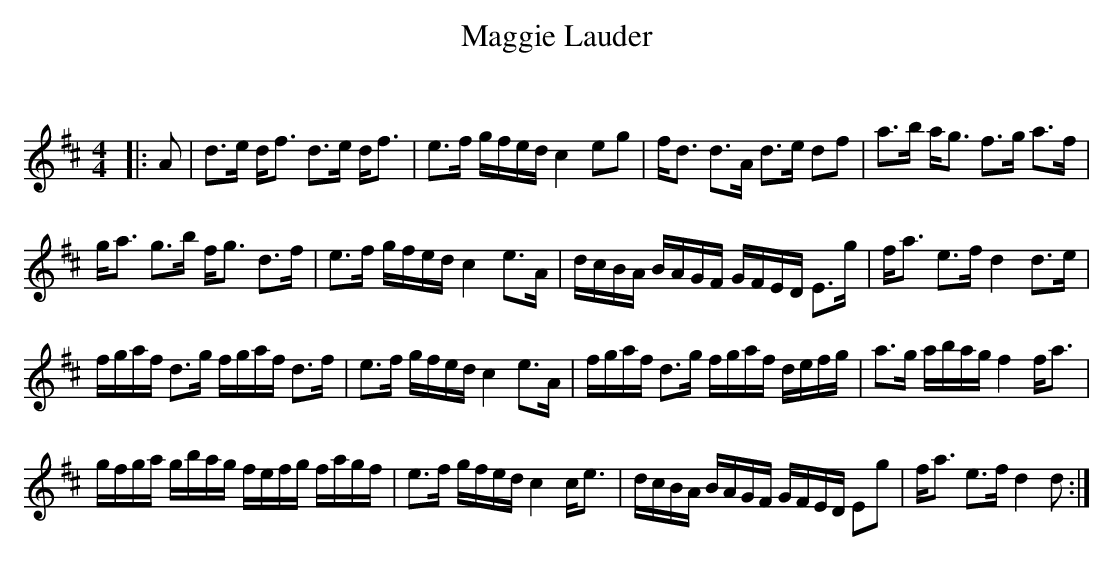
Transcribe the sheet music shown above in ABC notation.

X:1
T: Maggie Lauder
C:
Q: 128
K:D
M:4/4
L:1/16
|:A2|d3e df3 d3e df3|e3f gfed c4 e2g2|fd3 d3A d3e d2f2|a3b ag3 f3g a3f|
ga3 g3b fg3 d3f|e3f gfed c4 e3A|dcBA BAGF GFED E3g|fa3 e3f d4 d3e|
fgaf d3g fgaf d3f|e3f gfed c4 e3A|fgaf d3g fgaf defg|a3g abag f4 fa3|
gfga gbag fefg fagf|e3f gfed c4 ce3|dcBA BAGF GFED E2g2|fa3 e3f d4 d2:|
